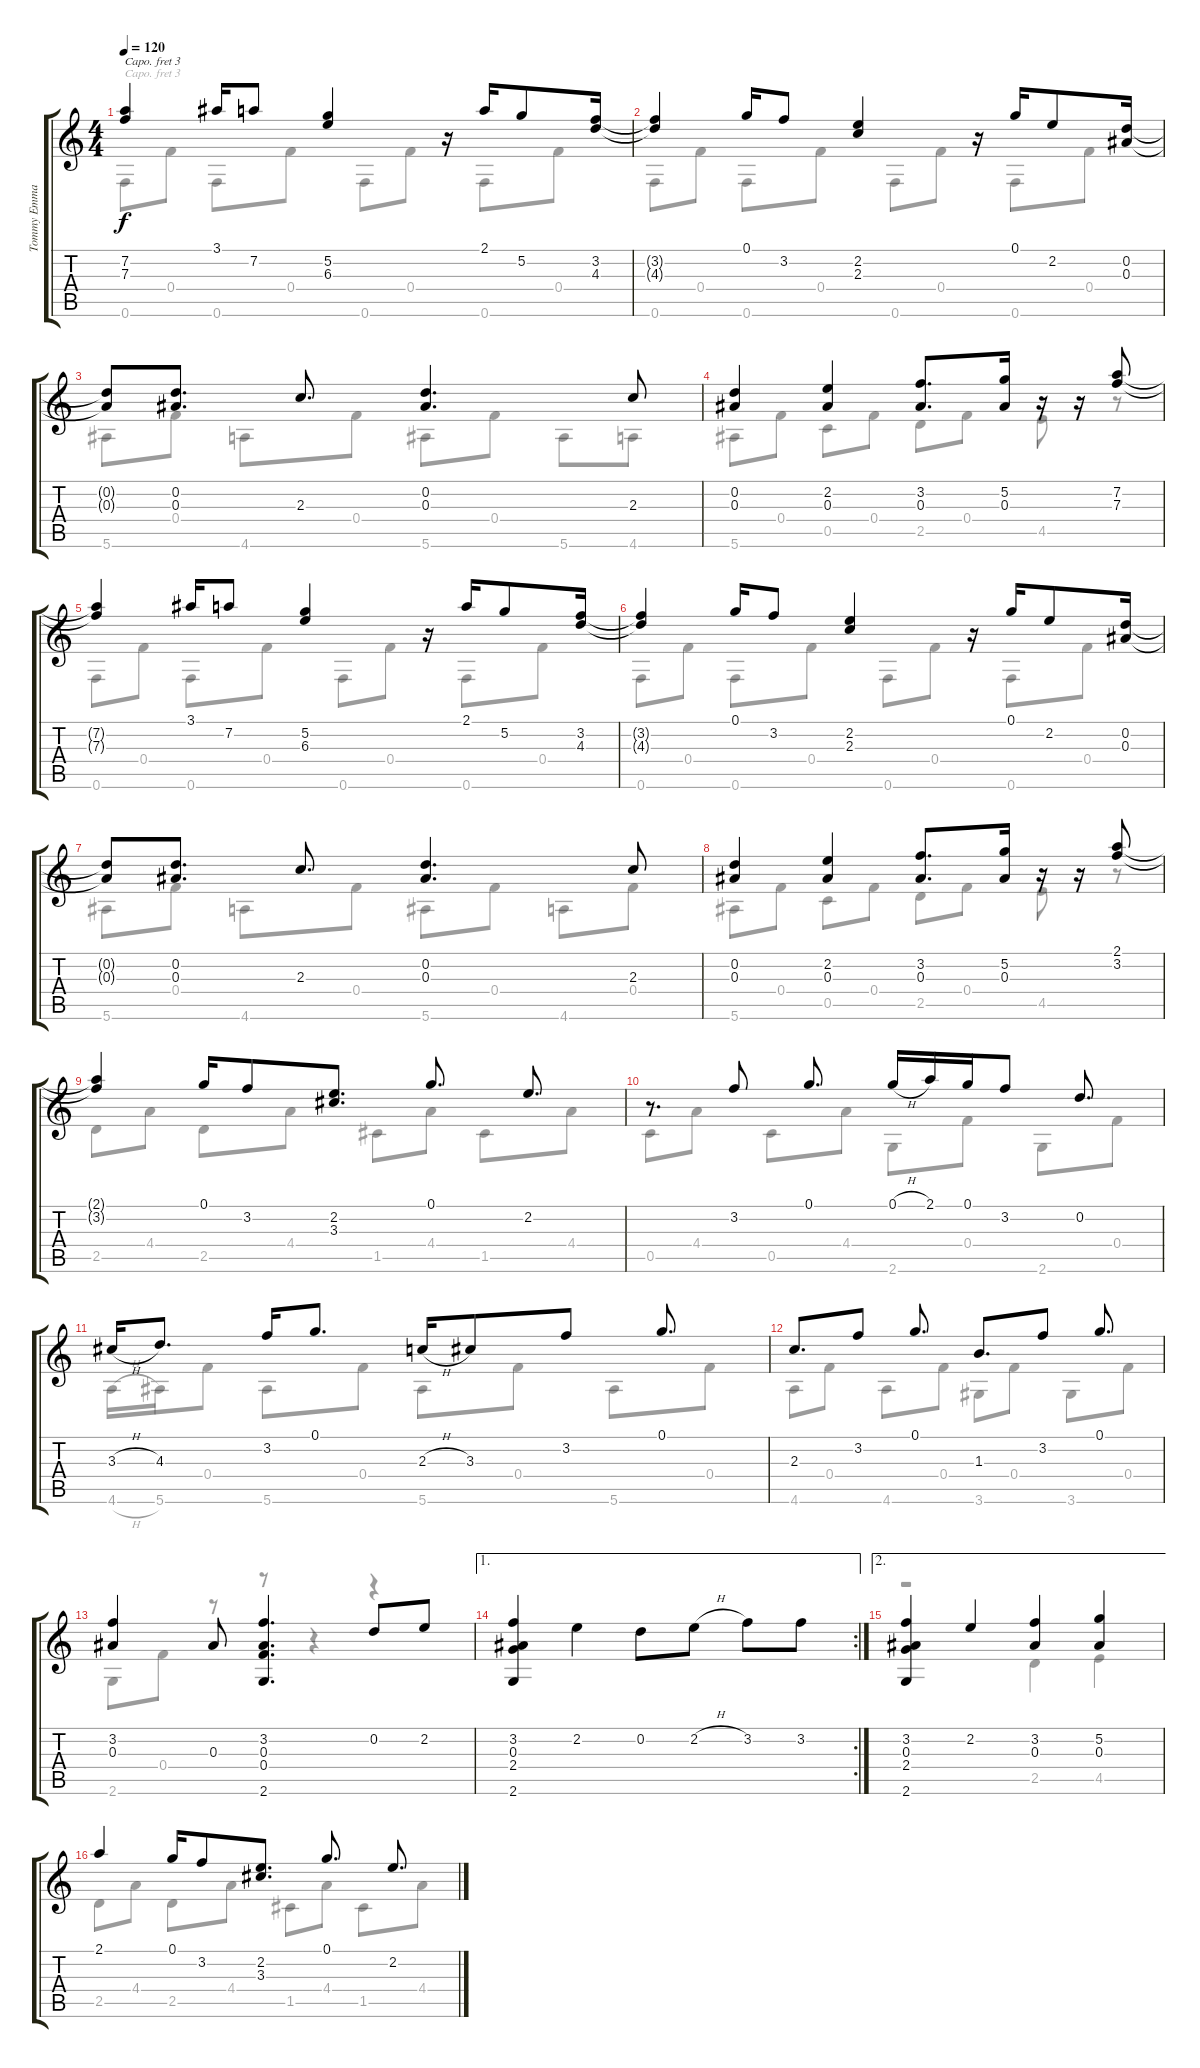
\track ("Tommy Emmanuel" "Tommy Emma") {instrument acousticguitarsteel}
\staff {score tabs}
\capo 3
\tuning (E4 B3 G3 D3 A2 D2) {hide}
\voice
\ts (4 4)
\tempo 120
\clef g2
\ks c
(7.2 7.3).4{dy f} 3.1.16 7.2.8 (5.2 6.3).4 r.16 2.1.16 5.2.8 (3.2 4.3).16 |
(3.2{t} 4.3{t}).4 0.1.16 3.2.8 (2.2 2.3).4 r.16 0.1.16 2.2.8 (0.2 0.3).16 |
(0.2{t} 0.3{t}).8 (0.2 0.3).8{d} 2.3.8{d} (0.2 0.3).4{d} 2.3.8 |
(0.2 0.3).4 (2.2 0.3).4 (3.2 0.3).8{d} (5.2 0.3).16 r.16 r.16 (7.2 7.3).8 |
(7.2{t} 7.3{t}).4 3.1.16 7.2.8 (5.2 6.3).4 r.16 2.1.16 5.2.8 (3.2 4.3).16 |
(3.2{t} 4.3{t}).4 0.1.16 3.2.8 (2.2 2.3).4 r.16 0.1.16 2.2.8 (0.2 0.3).16 |
(0.2{t} 0.3{t}).8 (0.2 0.3).8{d} 2.3.8{d} (0.2 0.3).4{d} 2.3.8 |
(0.2 0.3).4 (2.2 0.3).4 (3.2 0.3).8{d} (5.2 0.3).16 r.16 r.16 (2.1 3.2).8 |
(2.1{t} 3.2{t}).4 0.1.16 3.2.8 (2.2 3.3).8{d} 0.1.8{d} 2.2.8{d} |
r.8{d} 3.2.8 0.1.8{d} 0.1{h}.16 2.1.16 0.1.16 3.2.8 0.2.8{d} |
3.3{h}.16 4.3.8{d} 3.2.16 0.1.8{d} 2.3{h}.16 3.3.8 3.2.8 0.1.8{d} |
2.3.8{d} 3.2.8 0.1.8{d} 1.3.8{d} 3.2.8 0.1.8{d} |
(3.2 0.3).4 0.3.8 (3.2 0.3 0.4 2.6).4{d} 0.2.8 2.2.8 |
\ae 1
\rc 2
(3.2 0.3 2.4 2.6).4 2.2.4 0.2.8 2.2{h}.8 3.2.8 3.2.8 |
\ae 2
(3.2 0.3 2.4 2.6).4 2.2.4 (3.2 0.3).4 (5.2 0.3).4 |
2.1.4 0.1.16 3.2.8 (2.2 3.3).8{d} 0.1.8{d} 2.2.8{d}
\voice
\clef g2
\ottava regular
\simile none
\ks c
0.6.8{dy f} 0.4.8 0.6.8 0.4.8 0.6.8 0.4.8 0.6.8 0.4.8 |
0.6.8 0.4.8 0.6.8 0.4.8 0.6.8 0.4.8 0.6.8 0.4.8 |
5.6.8 0.4.8 4.6.8 0.4.8 5.6.8 0.4.8 5.6.8 4.6.8 |
5.6.8 0.4.8 0.5.8 0.4.8 2.5.8 0.4.8 4.5.8 r.8 |
0.6.8 0.4.8 0.6.8 0.4.8 0.6.8 0.4.8 0.6.8 0.4.8 |
0.6.8 0.4.8 0.6.8 0.4.8 0.6.8 0.4.8 0.6.8 0.4.8 |
5.6.8 0.4.8 4.6.8 0.4.8 5.6.8 0.4.8 4.6.8 0.4.8 |
5.6.8 0.4.8 0.5.8 0.4.8 2.5.8 0.4.8 4.5.8 r.8 |
2.5.8 4.4.8 2.5.8 4.4.8 1.5.8 4.4.8 1.5.8 4.4.8 |
0.5.8 4.4.8 0.5.8 4.4.8 2.6.8 0.4.8 2.6.8 0.4.8 |
4.6{h}.16 5.6.16 0.4.8 5.6.8 0.4.8 5.6.8 0.4.8 5.6.8 0.4.8 |
4.6.8 0.4.8 4.6.8 0.4.8 3.6.8 0.4.8 3.6.8 0.4.8 |
2.6.8 0.4.8 r.8 r.8 r.4 r.4 |
|
r.2 2.5.4 4.5.4 |
2.5.8 4.4.8 2.5.8 4.4.8 1.5.8 4.4.8 1.5.8 4.4.8
